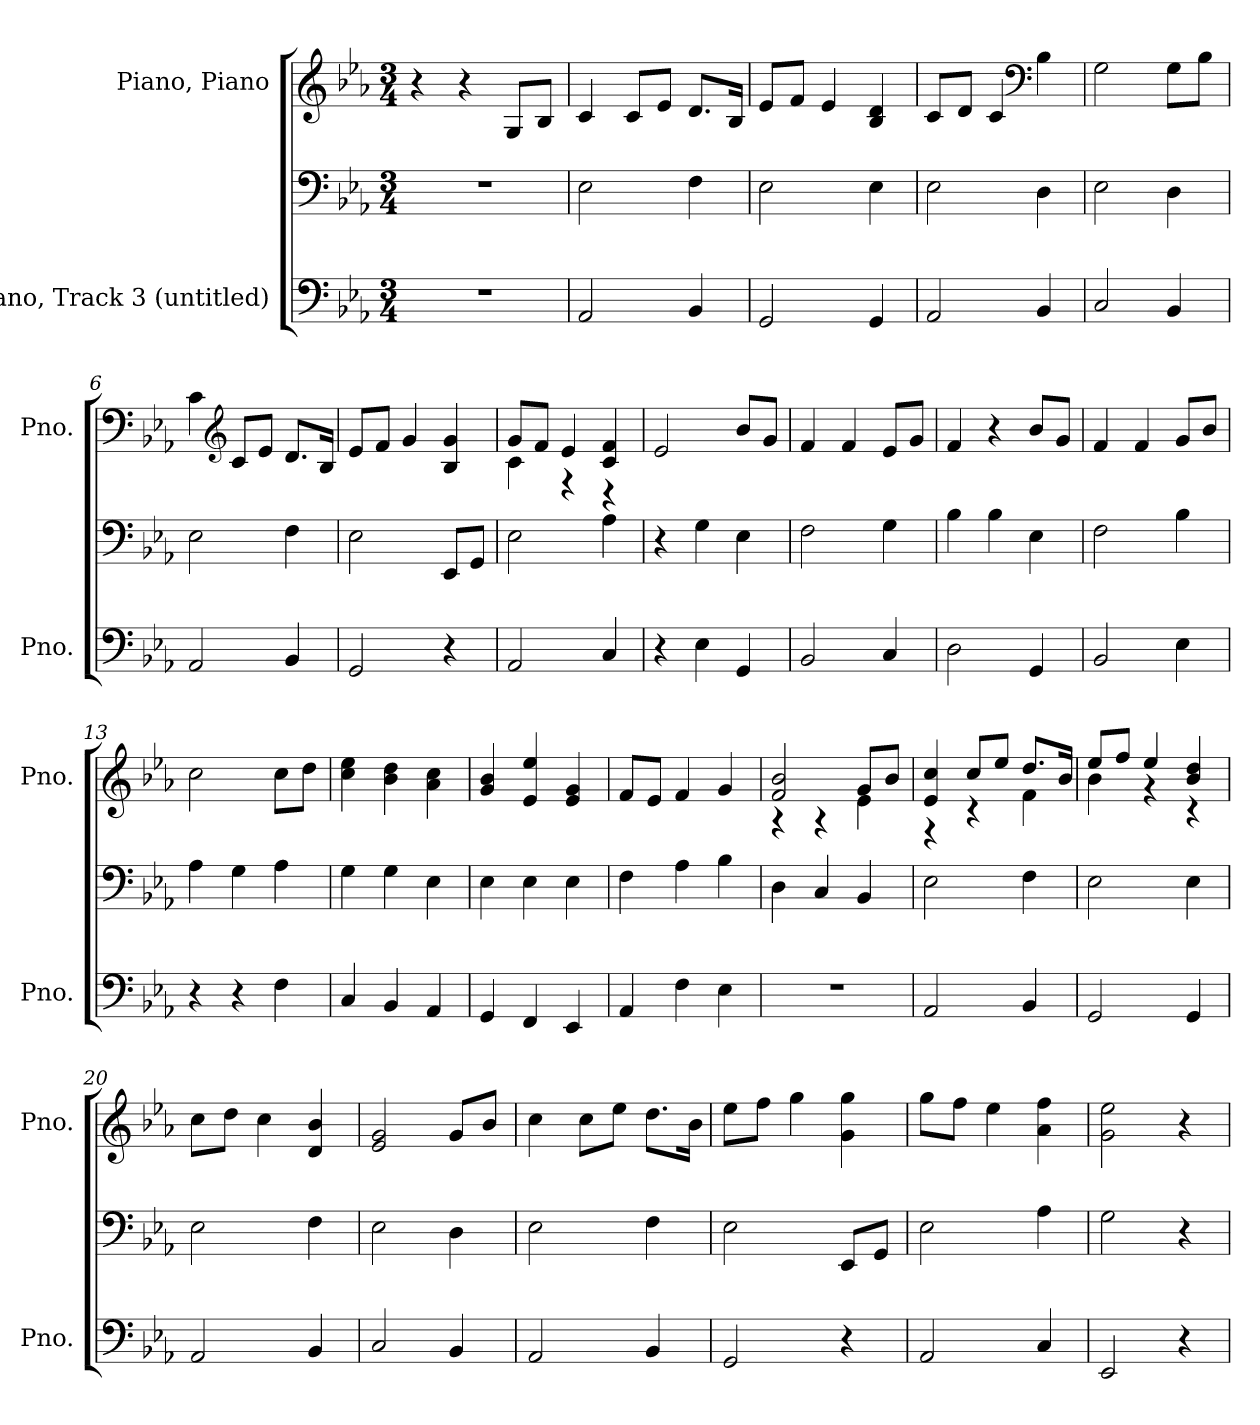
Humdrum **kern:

**kern	**kern	**kern
*part2	*part2	*part1
*staff3	*staff2	*staff1
*I"Piano, Track 3 (untitled)	*	*I"Piano, Piano
*I'Pno.	*	*I'Pno.
*clefF4	*clefF4	*clefG2
*k[b-e-a-]	*k[b-e-a-]	*k[b-e-a-]
*M3/4	*M3/4	*M3/4
*MM100	*MM100	*MM100
=1	=1	=1
2.r	2.r	4r
.	.	4r
.	.	8G/L
.	.	8B-/J
=2	=2	=2
2AA-/	2E-\	4c/
.	.	8c/L
.	.	8e-/J
4BB-/	4F\	8.d/L
.	.	16B-/Jk
=3	=3	=3
2GG/	2E-\	8e-/L
.	.	8f/J
.	.	4e-/
4GG/	4E-\	4B-/ 4d/
=4	=4	=4
2AA-/	2E-\	8c/L
.	.	8d/J
.	.	4c/
*	*	*clefF4
4BB-/	4D\	4B-\
=5	=5	=5
2C/	2E-\	2G\
4BB-/	4D\	8G\L
.	.	8B-\J
!!LO:LB:g=z
=6	=6	=6
2AA-/	2E-\	4c\
*	*	*clefG2
.	.	8c/L
.	.	8e-/J
4BB-/	4F\	8.d/L
.	.	16B-/Jk
=7	=7	=7
2GG/	2E-\	8e-/L
.	.	8f/J
.	.	4g/
4r	8EE-/L	4B-/ 4g/
.	8GG/J	.
=8	=8	=8
*	*	*^
2AA-/	2E-\	8g/L	4c\
.	.	8f/J	.
.	.	4e-/	4r
4C/	4A-\	4c/ 4f/	4r
*	*	*v	*v
=9	=9	=9
4r	4r	2e-/
4E-\	4G\	.
4GG/	4E-\	8b-/L
.	.	8g/J
=10	=10	=10
2BB-/	2F\	4f/
.	.	4f/
4C/	4G\	8e-/L
.	.	8g/J
=11	=11	=11
2D\	4B-\	4f/
.	4B-\	4r
4GG/	4E-\	8b-/L
.	.	8g/J
=12	=12	=12
2BB-/	2F\	4f/
.	.	4f/
4E-\	4B-\	8g/L
.	.	8b-/J
!!LO:LB:g=z
=13	=13	=13
4r	4A-\	2cc\
4r	4G\	.
4F\	4A-\	8cc\L
.	.	8dd\J
=14	=14	=14
4C/	4G\	4cc\ 4ee-\
4BB-/	4G\	4b-\ 4dd\
4AA-/	4E-\	4a-\ 4cc\
=15	=15	=15
4GG/	4E-\	4g/ 4b-/
4FF/	4E-\	4e-/ 4ee-/
4EE-/	4E-\	4e-/ 4g/
=16	=16	=16
4AA-/	4F\	8f/L
.	.	8e-/J
4F\	4A-\	4f/
4E-\	4B-\	4g/
=17	=17	=17
*	*	*^
2.r	4D\	2f/ 2b-/	4r
.	4C/	.	4r
.	4BB-/	8g/L	4e-\
.	.	8b-/J	.
=18	=18	=18	=18
2AA-/	2E-\	4e-/ 4cc/	4r
.	.	8cc/L	4r
.	.	8ee-/J	.
4BB-/	4F\	8.dd/L	4f\
.	.	16b-/Jk	.
=19	=19	=19	=19
2GG/	2E-\	8ee-/L	4b-\
.	.	8ff/J	.
.	.	4ee-/	4r
4GG/	4E-\	4b-/ 4dd/	4r
*	*	*v	*v
=20	=20	=20
2AA-/	2E-\	8cc\L
.	.	8dd\J
.	.	4cc\
4BB-/	4F\	4d/ 4b-/
!!LO:LB:g=z
=21	=21	=21
2C/	2E-\	2e-/ 2g/
4BB-/	4D\	8g/L
.	.	8b-/J
=22	=22	=22
2AA-/	2E-\	4cc\
.	.	8cc\L
.	.	8ee-\J
4BB-/	4F\	8.dd\L
.	.	16b-\Jk
=23	=23	=23
2GG/	2E-\	8ee-\L
.	.	8ff\J
.	.	4gg\
4r	8EE-/L	4g\ 4gg\
.	8GG/J	.
=24	=24	=24
2AA-/	2E-\	8gg\L
.	.	8ff\J
.	.	4ee-\
4C/	4A-\	4a-\ 4ff\
=25	=25	=25
2EE-/	2G\	2g\ 2ee-\
4r	4r	4r
=	=	=
*-	*-	*-
